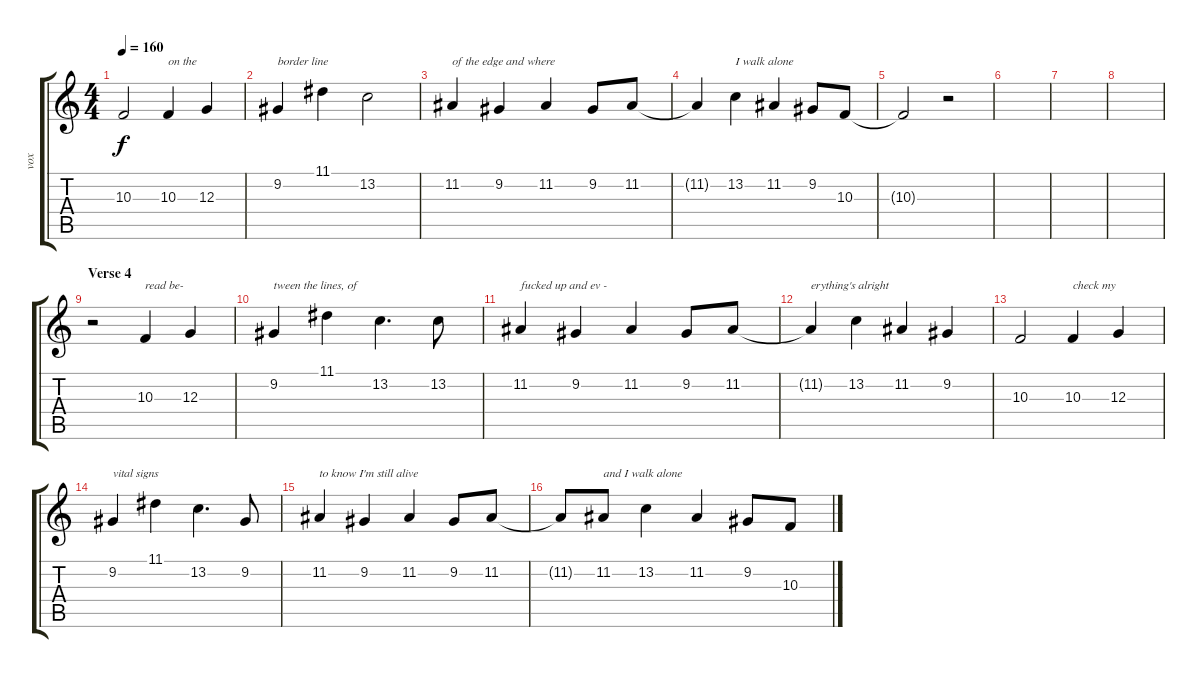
\track ("vox" "vox") {instrument shakuhachi}
\staff {score tabs}
\tuning (E4 B3 G3 D3 A2 E2) {hide}
\ts (4 4)
\tempo 160
\clef g2
\ks c
10.3.2{dy f} 10.3.4{txt "on the"} 12.3.4 |
9.2.4{txt "border line"} 11.1.4 13.2.2 |
11.2.4{txt "of the edge and where"} 9.2.4 11.2.4 9.2.8 11.2.8 |
11.2{t}.4 13.2.4{txt "I walk alone"} 11.2.4 9.2.8 10.3.8 |
10.3{t}.2 r.2 |
|
|
|
\section ("" "Verse 4")
r.2 10.3.4{txt "read be-"} 12.3.4 |
9.2.4{txt "tween the lines, of"} 11.1.4 13.2.4{d} 13.2.8 |
11.2.4{txt "fucked up and ev -"} 9.2.4 11.2.4 9.2.8 11.2.8 |
11.2{t}.4{txt "erything's alright"} 13.2.4 11.2.4 9.2.4 |
10.3.2 10.3.4{txt "check my"} 12.3.4 |
9.2.4{txt "vital signs"} 11.1.4 13.2.4{d} 9.2.8 |
11.2.4{txt "to know I'm still alive"} 9.2.4 11.2.4 9.2.8 11.2.8 |
11.2{t}.8 11.2.8{txt "and I walk alone"} 13.2.4 11.2.4 9.2.8 10.3.8
